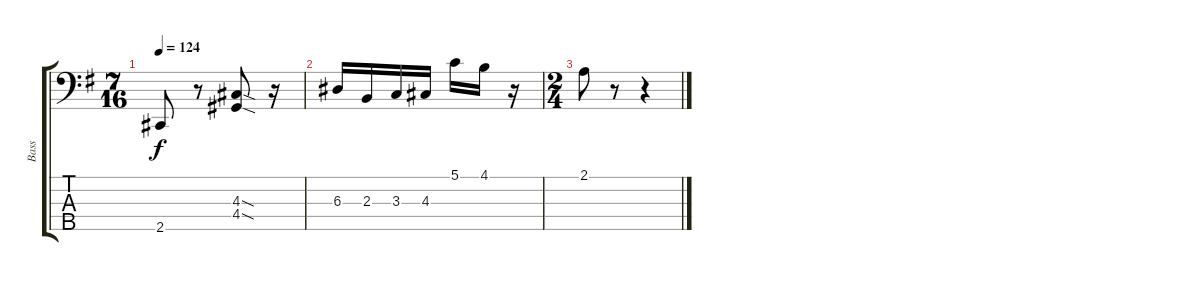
\track ("Bass" "Bass") {instrument electricbassfinger}
\staff {score tabs}
\tuning (G2 D2 A1 E1 B0) {hide}
\ts (7 16)
\tempo 124
\clef f4
\ks eminor
2.5.8{dy f} r.8 (4.3{sod} 4.4{sod}).8 r.16 |
6.3.16 2.3.16 3.3.16 4.3.16 5.1.16 4.1.16 r.16 |
\ts (2 4)
2.1.8 r.8 r.4
